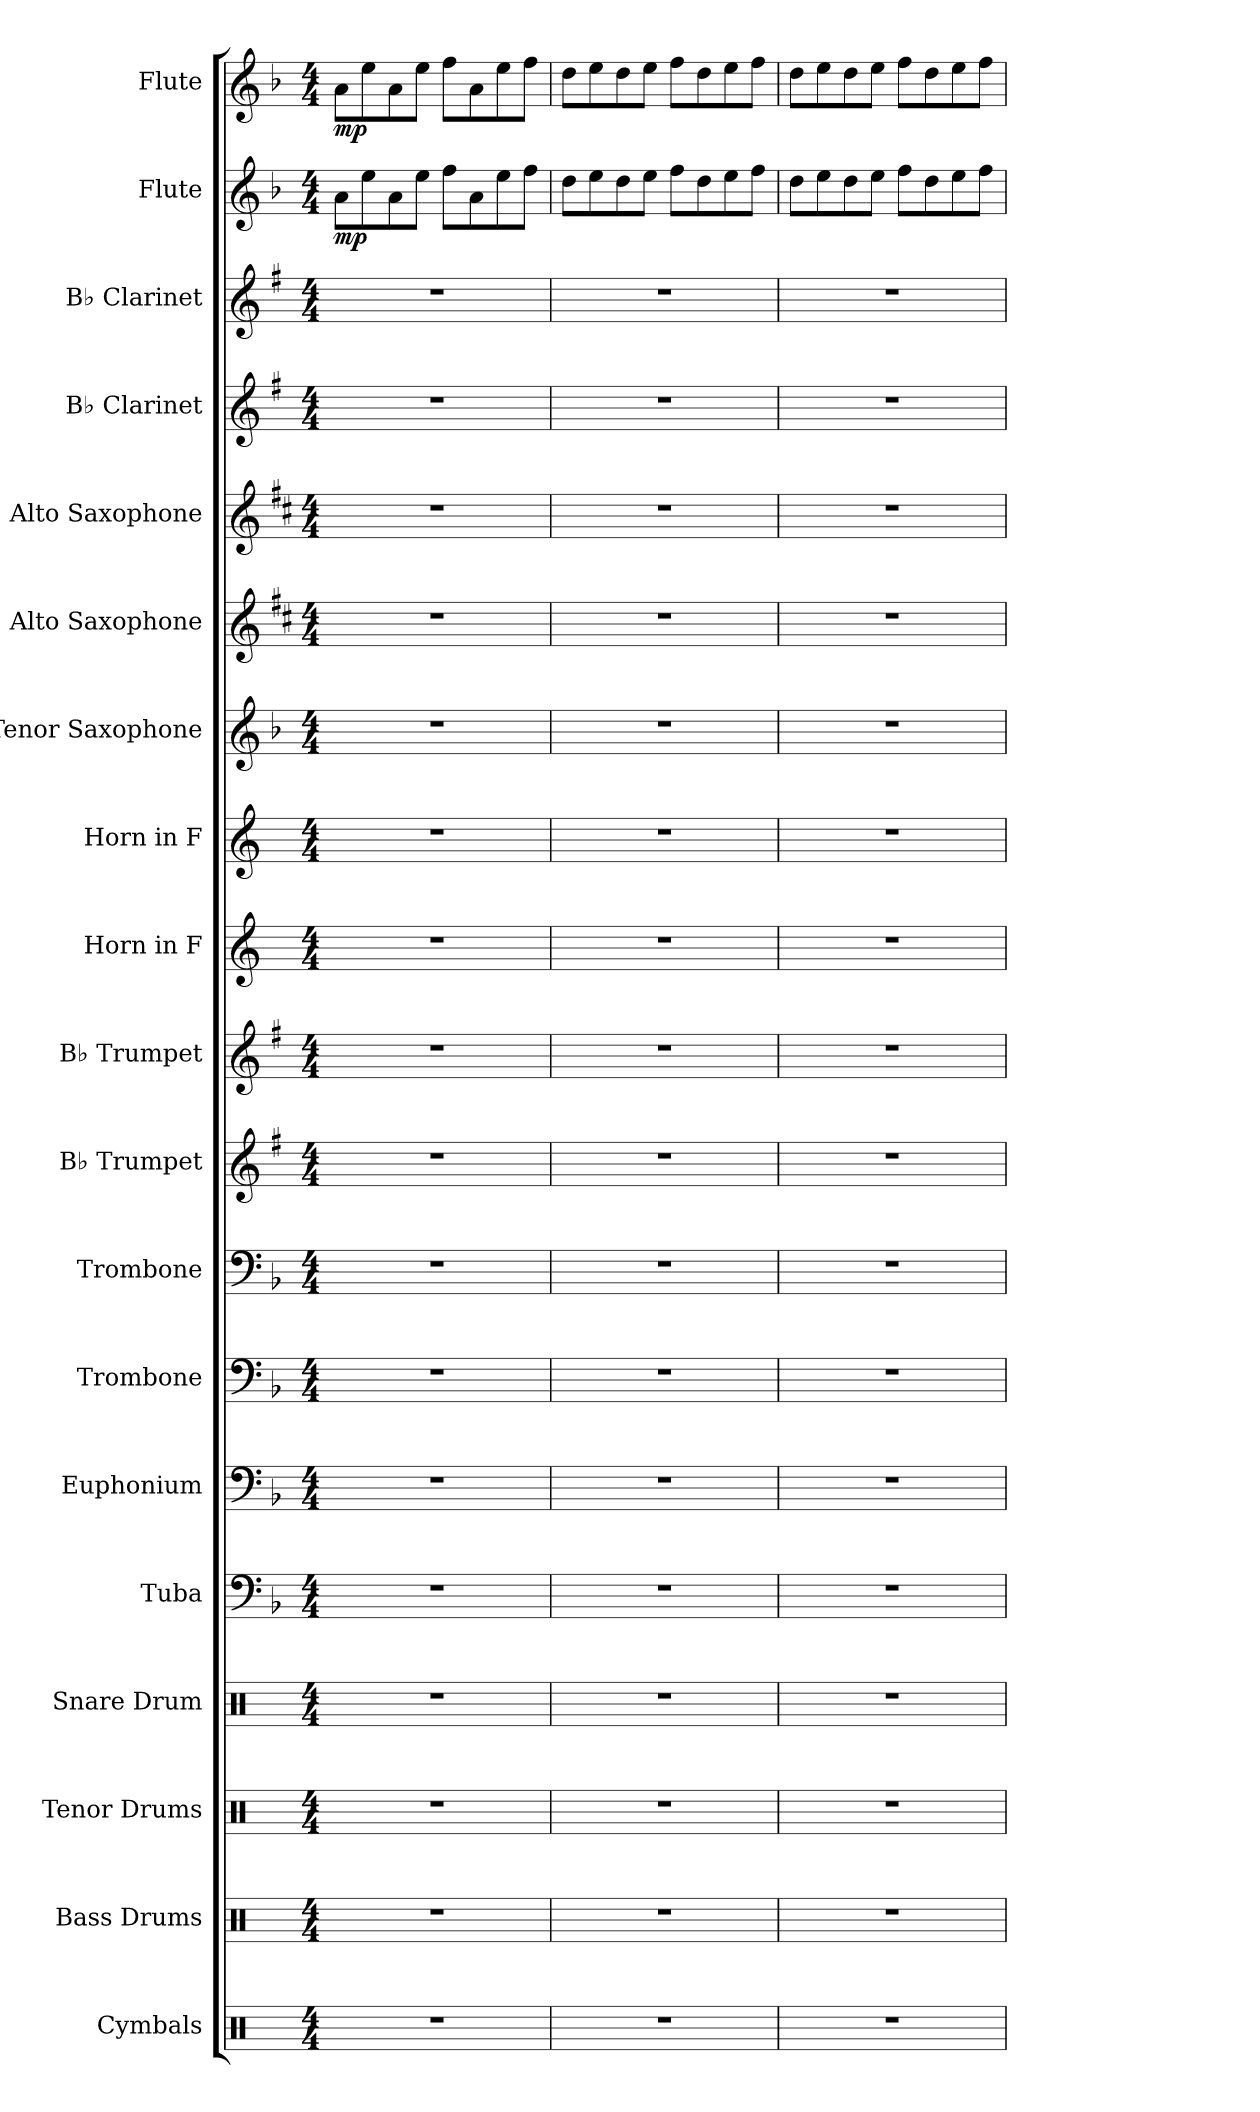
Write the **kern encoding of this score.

**kern	**kern	**kern	**kern	**kern	**kern	**kern	**kern	**kern	**kern	**kern	**kern	**kern	**kern	**kern	**kern	**kern	**kern	**dynam	**kern	**dynam
*part19	*part18	*part17	*part16	*part15	*part14	*part13	*part12	*part11	*part10	*part9	*part8	*part7	*part6	*part5	*part4	*part3	*part2	*part2	*part1	*part1
*staff19	*staff18	*staff17	*staff16	*staff15	*staff14	*staff13	*staff12	*staff11	*staff10	*staff9	*staff8	*staff7	*staff6	*staff5	*staff4	*staff3	*staff2	*staff2	*staff1	*staff1
*I"Cymbals	*I"Bass Drums	*I"Tenor Drums	*I"Snare Drum	*I"Tuba	*I"Euphonium	*I"Trombone	*I"Trombone	*I"B♭ Trumpet	*I"B♭ Trumpet	*I"Horn in F	*I"Horn in F	*I"Tenor Saxophone	*I"Alto Saxophone	*I"Alto Saxophone	*I"B♭ Clarinet	*I"B♭ Clarinet	*I"Flute	*	*I"Flute	*
*I'Cym.	*I'B.D.	*I'T.D.	*I'S.D.	*I'Tba.	*I'Euph.	*I'Tbn.	*I'Tbn.	*I'B♭ Tpt.	*I'B♭ Tpt.	*	*	*I'T. Sax.	*I'A. Sax.	*I'A. Sax.	*I'B♭ Cl.	*I'B♭ Cl.	*I'Fl.	*	*I'Fl.	*
*clefX	*clefX	*clefX	*clefX	*clefF4	*clefF4	*clefF4	*clefF4	*clefG2	*clefG2	*clefG2	*clefG2	*clefG2	*clefG2	*clefG2	*clefG2	*clefG2	*clefG2	*	*clefG2	*
*	*	*	*	*	*	*	*	*ITrd1c2	*ITrd1c2	*ITrd4c7	*ITrd4c7	*ITrd8c14	*ITrd5c9	*ITrd5c9	*ITrd1c2	*ITrd1c2	*	*	*	*
*k[]	*k[]	*k[]	*k[]	*k[b-]	*k[b-]	*k[b-]	*k[b-]	*k[b-]	*k[b-]	*k[b-]	*k[b-]	*k[b-]	*k[b-]	*k[b-]	*k[b-]	*k[b-]	*k[b-]	*	*k[b-]	*
*M4/4	*M4/4	*M4/4	*M4/4	*M4/4	*M4/4	*M4/4	*M4/4	*M4/4	*M4/4	*M4/4	*M4/4	*M4/4	*M4/4	*M4/4	*M4/4	*M4/4	*M4/4	*	*M4/4	*
*MM124	*MM124	*MM124	*MM124	*MM124	*MM124	*MM124	*MM124	*MM124	*MM124	*MM124	*MM124	*MM124	*MM124	*MM124	*MM124	*MM124	*MM124	*	*MM124	*
=1	=1	=1	=1	=1	=1	=1	=1	=1	=1	=1	=1	=1	=1	=1	=1	=1	=1	=1	=1	=1
!	!	!	!	!	!	!	!	!	!	!	!	!	!	!	!	!	!	!LO:DY:b	!	!LO:DY:b
1r	1r	1r	1r	1r	1r	1r	1r	1r	1r	1r	1r	1r	1r	1r	1r	1r	8a\L	mp	8a\L	mp
.	.	.	.	.	.	.	.	.	.	.	.	.	.	.	.	.	8ee\	.	8ee\	.
.	.	.	.	.	.	.	.	.	.	.	.	.	.	.	.	.	8a\	.	8a\	.
.	.	.	.	.	.	.	.	.	.	.	.	.	.	.	.	.	8ee\J	.	8ee\J	.
.	.	.	.	.	.	.	.	.	.	.	.	.	.	.	.	.	8ff\L	.	8ff\L	.
.	.	.	.	.	.	.	.	.	.	.	.	.	.	.	.	.	8a\	.	8a\	.
.	.	.	.	.	.	.	.	.	.	.	.	.	.	.	.	.	8ee\	.	8ee\	.
.	.	.	.	.	.	.	.	.	.	.	.	.	.	.	.	.	8ff\J	.	8ff\J	.
=2	=2	=2	=2	=2	=2	=2	=2	=2	=2	=2	=2	=2	=2	=2	=2	=2	=2	=2	=2	=2
1r	1r	1r	1r	1r	1r	1r	1r	1r	1r	1r	1r	1r	1r	1r	1r	1r	8dd\L	.	8dd\L	.
.	.	.	.	.	.	.	.	.	.	.	.	.	.	.	.	.	8ee\	.	8ee\	.
.	.	.	.	.	.	.	.	.	.	.	.	.	.	.	.	.	8dd\	.	8dd\	.
.	.	.	.	.	.	.	.	.	.	.	.	.	.	.	.	.	8ee\J	.	8ee\J	.
.	.	.	.	.	.	.	.	.	.	.	.	.	.	.	.	.	8ff\L	.	8ff\L	.
.	.	.	.	.	.	.	.	.	.	.	.	.	.	.	.	.	8dd\	.	8dd\	.
.	.	.	.	.	.	.	.	.	.	.	.	.	.	.	.	.	8ee\	.	8ee\	.
.	.	.	.	.	.	.	.	.	.	.	.	.	.	.	.	.	8ff\J	.	8ff\J	.
=3	=3	=3	=3	=3	=3	=3	=3	=3	=3	=3	=3	=3	=3	=3	=3	=3	=3	=3	=3	=3
1r	1r	1r	1r	1r	1r	1r	1r	1r	1r	1r	1r	1r	1r	1r	1r	1r	8dd\L	.	8dd\L	.
.	.	.	.	.	.	.	.	.	.	.	.	.	.	.	.	.	8ee\	.	8ee\	.
.	.	.	.	.	.	.	.	.	.	.	.	.	.	.	.	.	8dd\	.	8dd\	.
.	.	.	.	.	.	.	.	.	.	.	.	.	.	.	.	.	8ee\J	.	8ee\J	.
.	.	.	.	.	.	.	.	.	.	.	.	.	.	.	.	.	8ff\L	.	8ff\L	.
.	.	.	.	.	.	.	.	.	.	.	.	.	.	.	.	.	8dd\	.	8dd\	.
.	.	.	.	.	.	.	.	.	.	.	.	.	.	.	.	.	8ee\	.	8ee\	.
.	.	.	.	.	.	.	.	.	.	.	.	.	.	.	.	.	8ff\J	.	8ff\J	.
=	=	=	=	=	=	=	=	=	=	=	=	=	=	=	=	=	=	=	=	=
*-	*-	*-	*-	*-	*-	*-	*-	*-	*-	*-	*-	*-	*-	*-	*-	*-	*-	*-	*-	*-
